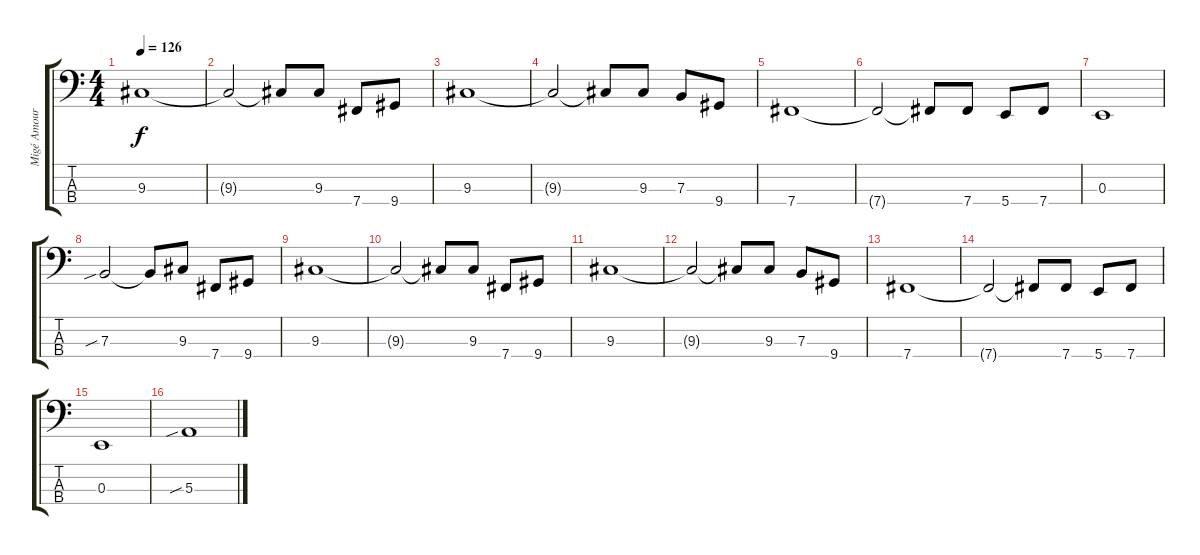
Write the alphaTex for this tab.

\track ("Migé Amour (Bass)" "Migé Amour") {instrument electricbassfinger}
\staff {score tabs}
\tuning (D2 A1 E1 B0) {hide}
\ts (4 4)
\tempo 126
\clef f4
\ks c
9.3.1{dy f} |
9.3{t}.2 9.3{t}.8 9.3.8 7.4.8 9.4.8 |
9.3.1 |
9.3{t}.2 9.3{t}.8 9.3.8 7.3.8 9.4.8 |
7.4.1 |
7.4{t}.2 7.4{t}.8 7.4.8 5.4.8 7.4.8 |
0.3.1 |
7.3{sib}.2 7.3{t}.8 9.3.8 7.4.8 9.4.8 |
9.3.1 |
9.3{t}.2 9.3{t}.8 9.3.8 7.4.8 9.4.8 |
9.3.1 |
9.3{t}.2 9.3{t}.8 9.3.8 7.3.8 9.4.8 |
7.4.1 |
7.4{t}.2 7.4{t}.8 7.4.8 5.4.8 7.4.8 |
0.3.1 |
5.3{sib}.1
